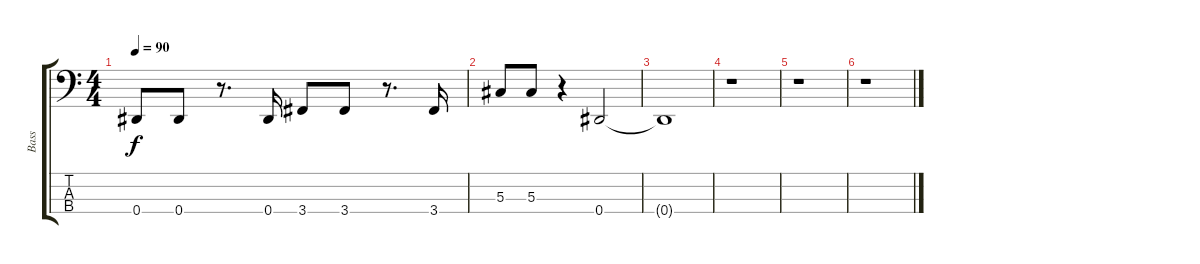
\track ("Bass" "Bass") {instrument electricbassfinger}
\staff {score tabs}
\tuning (Gb2 Db2 Ab1 Eb1) {hide}
\ts (4 4)
\tempo 90
\clef f4
\ks c
0.4.8{dy f} 0.4.8 r.8{d} 0.4.16 3.4.8 3.4.8 r.8{d} 3.4.16 |
5.3.8 5.3.8 r.4 0.4.2{volume 0} |
0.4{t}.1 |
r.1 |
r.1 |
r.1
